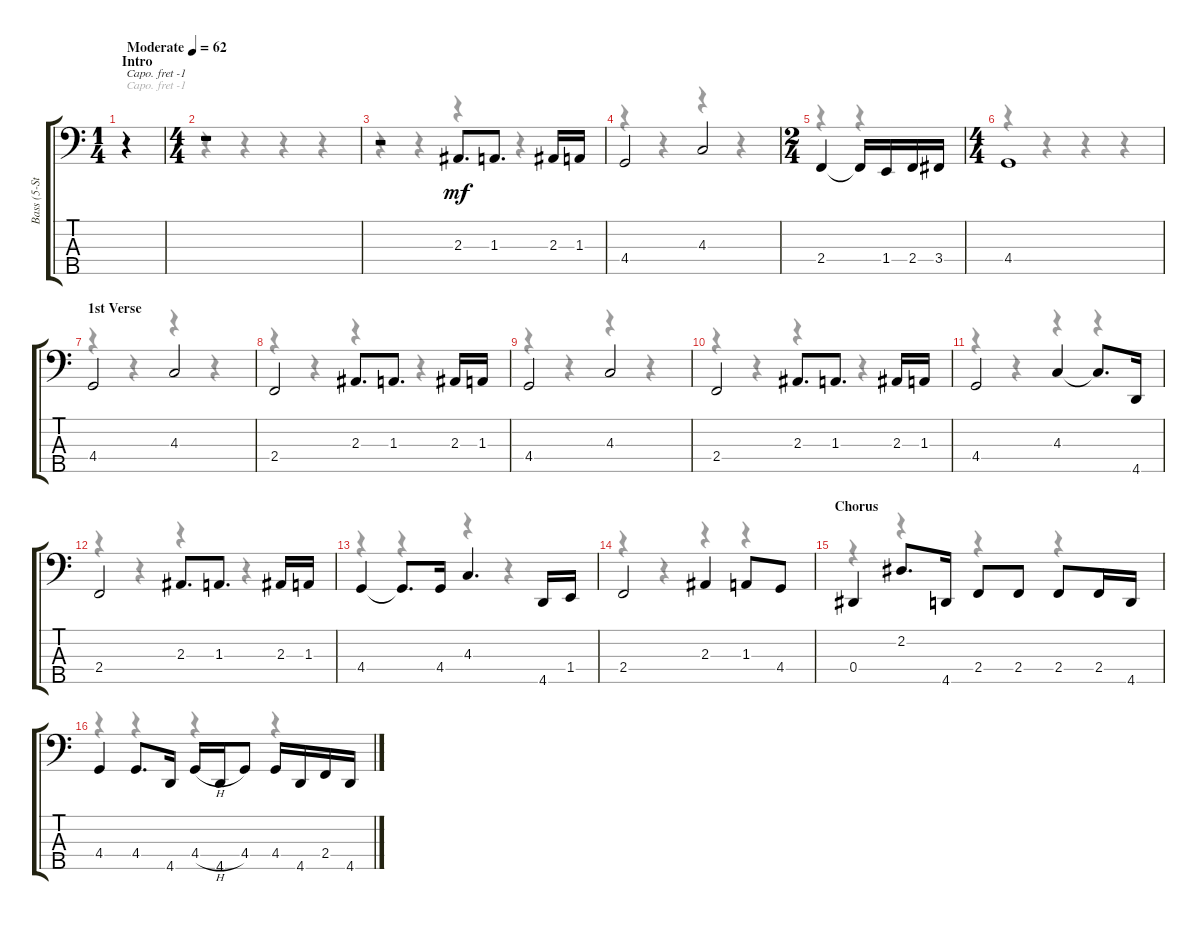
\track ("Bass (5-String)" "Bass (5-St") {instrument electricbasspick}
\staff {score tabs}
\capo -1
\tuning (G2 D2 A1 E1 B0) {hide}
\voice
\ts (1 4)
\section ("" "Intro")
\tempo (62 "Moderate")
\clef f4
\ks c
r.4{dy mf instrument electricbasspick} |
\ts (4 4)
r.1 |
r.2 2.3.8{d} 1.3.8{d} 2.3.16 1.3.16 |
4.4.2 4.3.2 |
\ts (2 4)
2.4.4 2.4{t}.16 1.4.16 2.4.16 3.4.16 |
\ts (4 4)
4.4.1 |
\section ("" "1st Verse")
4.4.2 4.3.2 |
2.4.2 2.3.8{d} 1.3.8{d} 2.3.16 1.3.16 |
4.4.2 4.3.2 |
2.4.2 2.3.8{d} 1.3.8{d} 2.3.16 1.3.16 |
4.4.2 4.3.4 4.3{t}.8{d} 4.5.16 |
2.4.2 2.3.8{d} 1.3.8{d} 2.3.16 1.3.16 |
4.4.4 4.4{t}.8{d} 4.4.16 4.3.4{d} 4.5.16 1.4.16 |
2.4.2 2.3.4 1.3.8 4.4.8 |
\section ("" "Chorus")
0.4.4 2.2.8{d} 4.5.16 2.4.8 2.4.8 2.4.8 2.4.16 4.5.16 |
4.4.4 4.4.8{d} 4.5.16 4.4{h}.16 4.5.16 4.4.8 4.4.16 4.5.16 2.4.16 4.5.16
\voice
\clef f4
\ottava regular
\simile none
\ks c
r.4{dy f} |
r.4 r.4 r.4 r.4 |
r.4 r.4 r.4 r.4 |
r.4 r.4 r.4 r.4 |
r.4 r.4 |
r.4 r.4 r.4 r.4 |
r.4 r.4 r.4 r.4 |
r.4 r.4 r.4 r.4 |
r.4 r.4 r.4 r.4 |
r.4 r.4 r.4 r.4 |
r.4 r.4 r.4 r.4 |
r.4 r.4 r.4 r.4 |
r.4 r.4 r.4 r.4 |
r.4 r.4 r.4 r.4 |
r.4 r.4 r.4 r.4 |
r.4 r.4 r.4 r.4
